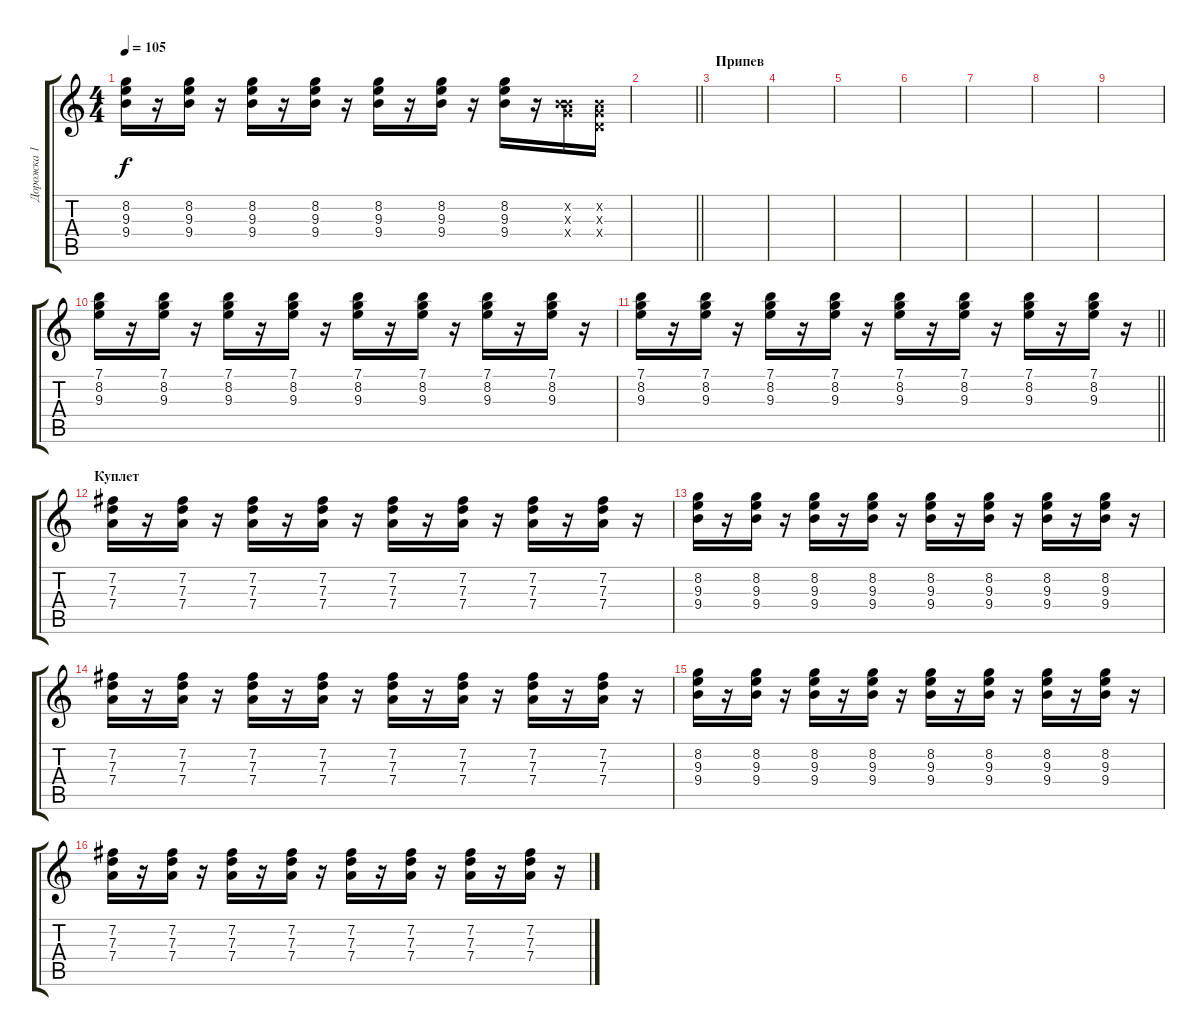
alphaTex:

\track ("Дорожка 1" "Дорожка 1") {instrument electricguitarclean}
\staff {score tabs}
\tuning (E4 B3 G3 D3 A2 E2) {hide}
\ts (4 4)
\tempo 105
\clef g2
\ks c
(8.2 9.3 9.4).16{dy f} r.16 (8.2 9.3 9.4).16 r.16 (8.2 9.3 9.4).16 r.16 (8.2 9.3 9.4).16 r.16 (8.2 9.3 9.4).16 r.16 (8.2 9.3 9.4).16 r.16 (8.2 9.3 9.4).16 r.16 (0.2{x} 0.3{x} 9.4{x}).16 (0.2{x} 0.3{x} 0.4{x}).16 |
\barLineRight lightlight
|
\section ("" "Припев")
|
|
|
|
|
|
|
(7.1 8.2 9.3).16 r.16 (7.1 8.2 9.3).16 r.16 (7.1 8.2 9.3).16 r.16 (7.1 8.2 9.3).16 r.16 (7.1 8.2 9.3).16 r.16 (7.1 8.2 9.3).16 r.16 (7.1 8.2 9.3).16 r.16 (7.1 8.2 9.3).16 r.16 |
\barLineRight lightlight
(7.1 8.2 9.3).16 r.16 (7.1 8.2 9.3).16 r.16 (7.1 8.2 9.3).16 r.16 (7.1 8.2 9.3).16 r.16 (7.1 8.2 9.3).16 r.16 (7.1 8.2 9.3).16 r.16 (7.1 8.2 9.3).16 r.16 (7.1 8.2 9.3).16 r.16 |
\section ("" "Куплет")
(7.2 7.3 7.4).16 r.16 (7.2 7.3 7.4).16 r.16 (7.2 7.3 7.4).16 r.16 (7.2 7.3 7.4).16 r.16 (7.2 7.3 7.4).16 r.16 (7.2 7.3 7.4).16 r.16 (7.2 7.3 7.4).16 r.16 (7.2 7.3 7.4).16 r.16 |
(8.2 9.3 9.4).16 r.16 (8.2 9.3 9.4).16 r.16 (8.2 9.3 9.4).16 r.16 (8.2 9.3 9.4).16 r.16 (8.2 9.3 9.4).16 r.16 (8.2 9.3 9.4).16 r.16 (8.2 9.3 9.4).16 r.16 (8.2 9.3 9.4).16 r.16 |
(7.2 7.3 7.4).16 r.16 (7.2 7.3 7.4).16 r.16 (7.2 7.3 7.4).16 r.16 (7.2 7.3 7.4).16 r.16 (7.2 7.3 7.4).16 r.16 (7.2 7.3 7.4).16 r.16 (7.2 7.3 7.4).16 r.16 (7.2 7.3 7.4).16 r.16 |
(8.2 9.3 9.4).16 r.16 (8.2 9.3 9.4).16 r.16 (8.2 9.3 9.4).16 r.16 (8.2 9.3 9.4).16 r.16 (8.2 9.3 9.4).16 r.16 (8.2 9.3 9.4).16 r.16 (8.2 9.3 9.4).16 r.16 (8.2 9.3 9.4).16 r.16 |
(7.2 7.3 7.4).16 r.16 (7.2 7.3 7.4).16 r.16 (7.2 7.3 7.4).16 r.16 (7.2 7.3 7.4).16 r.16 (7.2 7.3 7.4).16 r.16 (7.2 7.3 7.4).16 r.16 (7.2 7.3 7.4).16 r.16 (7.2 7.3 7.4).16 r.16
